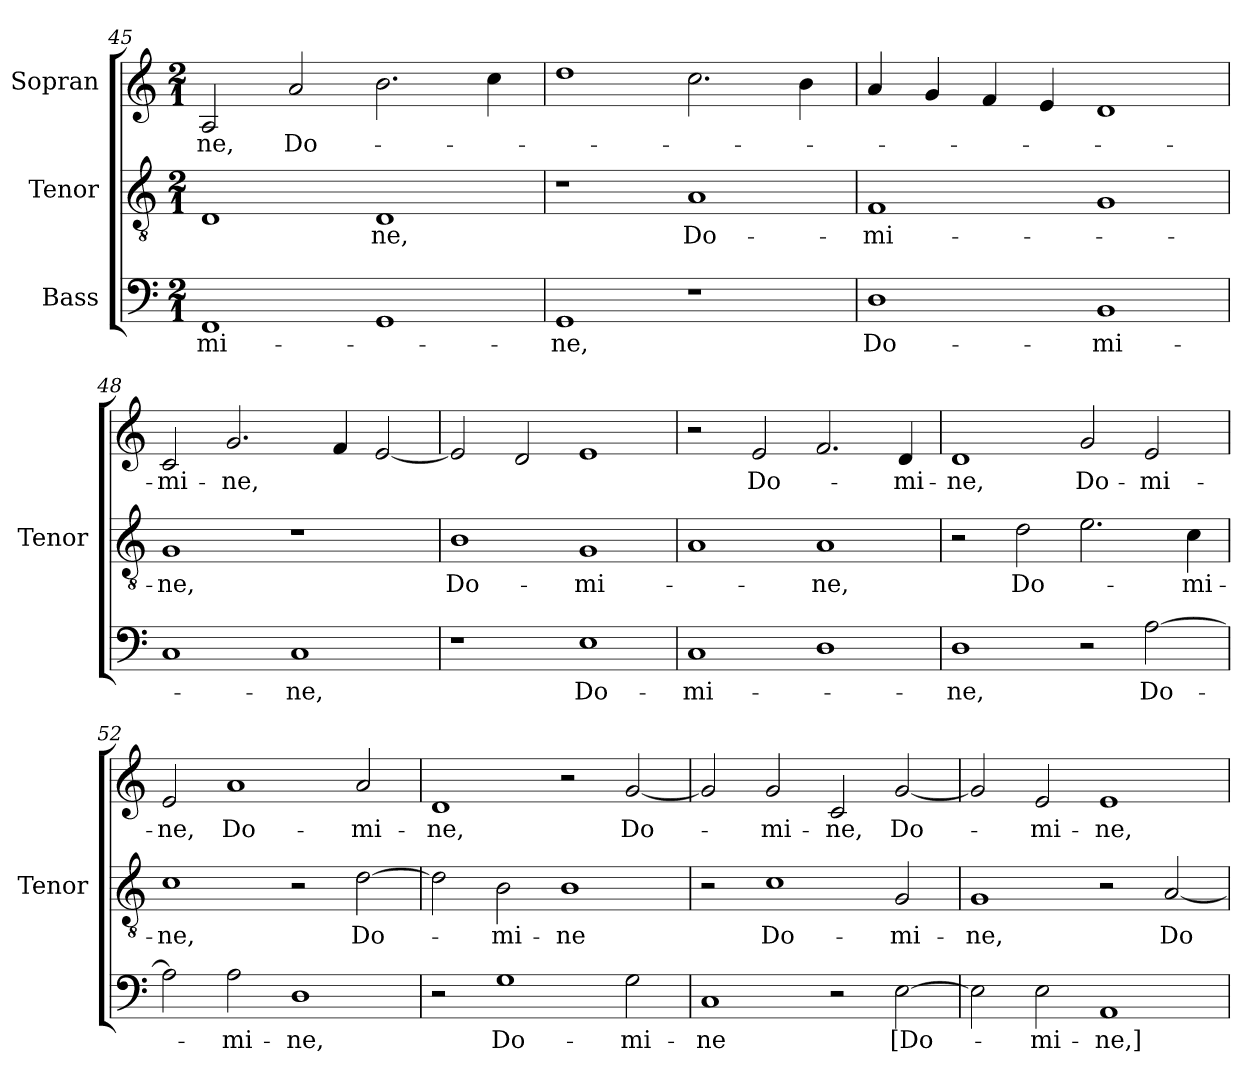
**kern	**text	**kern	**text	**kern	**text
*part3	*part3	*part2	*part2	*part1	*part1
*staff3	*staff3	*staff2	*staff2	*staff1	*staff1
*I"Bass	*	*I"Tenor	*	*I"Sopran	*
*	*	*I'Tenor	*	*	*
*clefF4	*	*clefGv2	*	*clefG2	*
*	*	*ITrd7c12	*	*	*
*k[]	*	*k[]	*	*k[]	*
*M2/1	*	*M2/1	*	*M2/1	*
=45	=45	=45	=45	=45	=45
!	!LO:LY:b:color=#000000	!	!	!	!
!	!	!	!	!	!LO:LY:b:color=#000000
1FFi	-mi-	1DDi	.	2Ai/	-ne,
!	!	!	!	!	!LO:LY:b:color=#000000
.	.	.	.	2ai/	Do-
!	!	!	!LO:LY:b:color=#000000	!	!
1GGi	.	1DDi	-ne,	2.bi\	.
.	.	.	.	4cci\	.
=46	=46	=46	=46	=46	=46
!	!LO:LY:b:color=#000000	!	!	!	!
1GGi	-ne,	1r	.	1ddi	.
!	!	!	!LO:LY:b:color=#000000	!	!
1r	.	1AAi	Do-	2.cci\	.
.	.	.	.	4bi\	.
=47	=47	=47	=47	=47	=47
!	!LO:LY:b:color=#000000	!	!	!	!
!	!	!	!LO:LY:b:color=#000000	!	!
1Di	Do-	1FFi	-mi-	4ai/	.
.	.	.	.	4gi/	.
.	.	.	.	4fi/	.
.	.	.	.	4ei/	.
!	!LO:LY:b:color=#000000	!	!	!	!
1BBi	-mi-	1GGi	.	1di	.
=48	=48	=48	=48	=48	=48
!	!	!	!LO:LY:b:color=#000000	!	!
!	!	!	!	!	!LO:LY:b:color=#000000
1Ci	.	1GGi	-ne,	2ci/	-mi-
!	!	!	!	!	!LO:LY:b:color=#000000
.	.	.	.	2.gi/	-ne,
!	!LO:LY:b:color=#000000	!	!	!	!
1Ci	-ne,	1r	.	.	.
.	.	.	.	4fi/	.
.	.	.	.	[<2ei/	.
=49	=49	=49	=49	=49	=49
!	!	!	!LO:LY:b:color=#000000	!	!
1r	.	1BBi	Do-	2ei/]	.
.	.	.	.	2di/	.
!	!LO:LY:b:color=#000000	!	!	!	!
!	!	!	!LO:LY:b:color=#000000	!	!
1Ei	Do-	1GGi	-mi-	1ei	.
!!LO:LB:g=z
=50	=50	=50	=50	=50	=50
!	!LO:LY:b:color=#000000	!	!	!	!
1Ci	-mi-	1AAi	.	2r	.
!	!	!	!	!	!LO:LY:b:color=#000000
.	.	.	.	2ei/	Do-
!	!	!	!LO:LY:b:color=#000000	!	!
1Di	.	1AAi	-ne,	2.fi/	.
!	!	!	!	!	!LO:LY:b:color=#000000
.	.	.	.	4di/	-mi-
=51	=51	=51	=51	=51	=51
!	!LO:LY:b:color=#000000	!	!	!	!
!	!	!	!	!	!LO:LY:b:color=#000000
1Di	-ne,	2r	.	1di	-ne,
!	!	!	!LO:LY:b:color=#000000	!	!
.	.	2Di\	Do-	.	.
!	!	!	!	!	!LO:LY:b:color=#000000
2r	.	2.Ei\	.	2gi/	Do-
!	!LO:LY:b:color=#000000	!	!	!	!
!	!	!	!	!	!LO:LY:b:color=#000000
[>2Ai\	Do-	.	.	2ei/	-mi-
!	!	!	!LO:LY:b:color=#000000	!	!
.	.	4Ci\	-mi-	.	.
=52	=52	=52	=52	=52	=52
!	!	!	!LO:LY:b:color=#000000	!	!
!	!	!	!	!	!LO:LY:b:color=#000000
2Ai\]	.	1Ci	-ne,	2ei/	-ne,
!	!LO:LY:b:color=#000000	!	!	!	!
!	!	!	!	!	!LO:LY:b:color=#000000
2Ai\	-mi-	.	.	1ai	Do-
!	!LO:LY:b:color=#000000	!	!	!	!
1Di	-ne,	2r	.	.	.
!	!	!	!LO:LY:b:color=#000000	!	!
!	!	!	!	!	!LO:LY:b:color=#000000
.	.	[>2Di\	Do-	2ai/	-mi-
=53	=53	=53	=53	=53	=53
!	!	!	!	!	!LO:LY:b:color=#000000
2r	.	2Di\]	.	1di	-ne,
!	!LO:LY:b:color=#000000	!	!	!	!
!	!	!	!LO:LY:b:color=#000000	!	!
1Gi	Do-	2BBi\	-mi-	.	.
!	!	!	!LO:LY:b:color=#000000	!	!
.	.	1BBi	-ne	2r	.
!	!LO:LY:b:color=#000000	!	!	!	!
!	!	!	!	!	!LO:LY:b:color=#000000
2Gi\	-mi-	.	.	[<2gi/	Do-
=54	=54	=54	=54	=54	=54
!	!LO:LY:b:color=#000000	!	!	!	!
1Ci	-ne	2r	.	2gi/]	.
!	!	!	!LO:LY:b:color=#000000	!	!
!	!	!	!	!	!LO:LY:b:color=#000000
.	.	1Ci	Do-	2gi/	-mi-
!	!	!	!	!	!LO:LY:b:color=#000000
2r	.	.	.	2ci/	-ne,
!	!LO:LY:b:color=#000000	!	!	!	!
!	!	!	!LO:LY:b:color=#000000	!	!
!	!	!	!	!	!LO:LY:b:color=#000000
[>2Ei\	[Do-	2GGi/	-mi-	[<2gi/	Do-
=55	=55	=55	=55	=55	=55
!	!	!	!LO:LY:b:color=#000000	!	!
2Ei\]	.	1GGi	-ne,	2gi/]	.
!	!LO:LY:b:color=#000000	!	!	!	!
!	!	!	!	!	!LO:LY:b:color=#000000
2Ei\	-mi-	.	.	2ei/	-mi-
!	!LO:LY:b:color=#000000	!	!	!	!
!	!	!	!	!	!LO:LY:b:color=#000000
1AAi	-ne,]	2r	.	1ei	-ne,
!	!	!	!LO:LY:b:color=#000000	!	!
.	.	[<2AAi/	Do-	.	.
=	=	=	=	=	=
*-	*-	*-	*-	*-	*-
